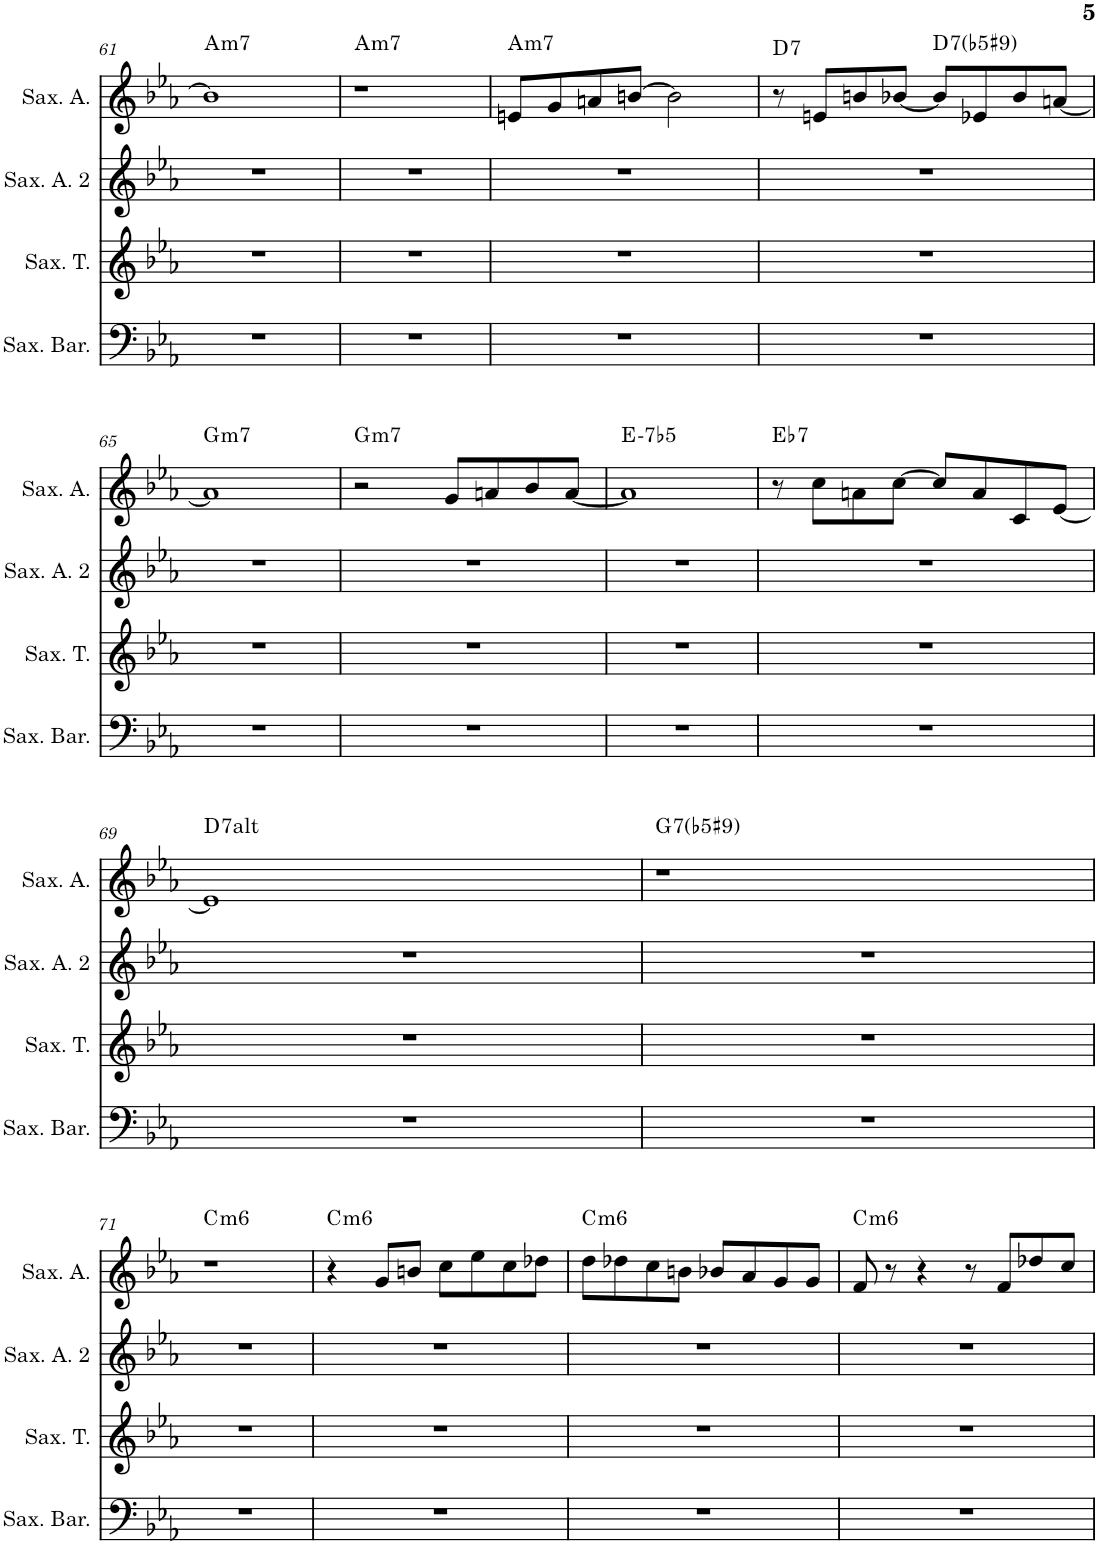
**kern	**kern	**kern	**kern	**harte
*part4	*part3	*part2	*part1	*part1
*staff4	*staff3	*staff2	*staff1	*
*I"Saxofón Barítono	*I"Saxofón Tenor	*I"Saxofón Alto 2	*I"Saxofón Alto	*
*I'Sax. Bar.	*I'Sax. T.	*I'Sax. A. 2	*I'Sax. A.	*
!!LO:PB:g=z
*clefF4	*clefG2	*clefG2	*clefG2	*
*Trd12c21	*Trd8c14	*Trd5c9	*Trd5c9	*
*k[b-e-a-]	*k[b-e-a-]	*k[b-e-a-]	*k[b-e-a-]	*
*c:	*c:	*c:	*c:	*
*M4/4	*M4/4	*M4/4	*M4/4	*
=61	=61	=61	=61	=61
!	!	!	!	!LO:H:kt=m7
1r	1r	1r	1b]	A:min7
=62	=62	=62	=62	=62
!	!	!	!	!LO:H:kt=m7
1r	1r	1r	1r	A:min7
=63	=63	=63	=63	=63
!	!	!	!	!LO:H:kt=m7
1r	1r	1r	8en/L	A:min7
.	.	.	8g/	.
.	.	.	8an/	.
.	.	.	[8bn/J	.
.	.	.	2b\]	.
=64	=64	=64	=64	=64
!	!	!	!	!LO:H:kt=7
1r	1r	1r	8r	D:7
.	.	.	8en/L	.
.	.	.	8bn/	.
.	.	.	[8b-X/J	.
!	!	!	!	!LO:H:kt=7
.	.	.	8b-/L]	D:(3,b5,b7,#9)
.	.	.	8e-X/	.
.	.	.	8b-/	.
.	.	.	[8an/J	.
!!LO:LB:g=z
=65	=65	=65	=65	=65
!	!	!	!	!LO:H:kt=m7
1r	1r	1r	1a]	G:min7
=66	=66	=66	=66	=66
!	!	!	!	!LO:H:kt=m7
1r	1r	1r	2r	G:min7
.	.	.	8g/L	.
.	.	.	8an/	.
.	.	.	8b-/	.
.	.	.	[8a/J	.
=67	=67	=67	=67	=67
!	!	!	!	!LO:H:kt=-7b5
1r	1r	1r	1a]	E:hdim7
=68	=68	=68	=68	=68
!	!	!	!	!LO:H:kt=7
1r	1r	1r	8r	Eb:7
.	.	.	8cc\L	.
.	.	.	8an\	.
.	.	.	[8cc\J	.
.	.	.	8cc/L]	.
.	.	.	8a/	.
.	.	.	8c/	.
.	.	.	[8e-/J	.
!!LO:LB:g=z
=69	=69	=69	=69	=69
!	!	!	!	!LO:H:kt=7
1r	1r	1r	1e-]	D:(3,b5,#5,b7,b9,#9)
=70	=70	=70	=70	=70
!	!	!	!	!LO:H:kt=7
1r	1r	1r	1r	G:(3,b5,b7,#9)
!!LO:LB:g=z
=71	=71	=71	=71	=71
!	!	!	!	!LO:H:kt=m6
1r	1r	1r	1r	C:min6
=72	=72	=72	=72	=72
!	!	!	!	!LO:H:kt=m6
1r	1r	1r	4r	C:min6
.	.	.	8g/L	.
.	.	.	8bn/J	.
.	.	.	8cc\L	.
.	.	.	8ee-\	.
.	.	.	8cc\	.
.	.	.	8dd-X\J	.
=73	=73	=73	=73	=73
!	!	!	!	!LO:H:kt=m6
1r	1r	1r	8dd\L	C:min6
.	.	.	8dd-X\	.
.	.	.	8cc\	.
.	.	.	8bn\J	.
.	.	.	8b-X/L	.
.	.	.	8a-/	.
.	.	.	8g/	.
.	.	.	8g/J	.
=74	=74	=74	=74	=74
!	!	!	!	!LO:H:kt=m6
1r	1r	1r	8f/	C:min6
.	.	.	8r	.
.	.	.	4r	.
.	.	.	8r	.
.	.	.	8f/L	.
.	.	.	8dd-X/	.
.	.	.	8cc/J	.
=	=	=	=	=
*-	*-	*-	*-	*-
